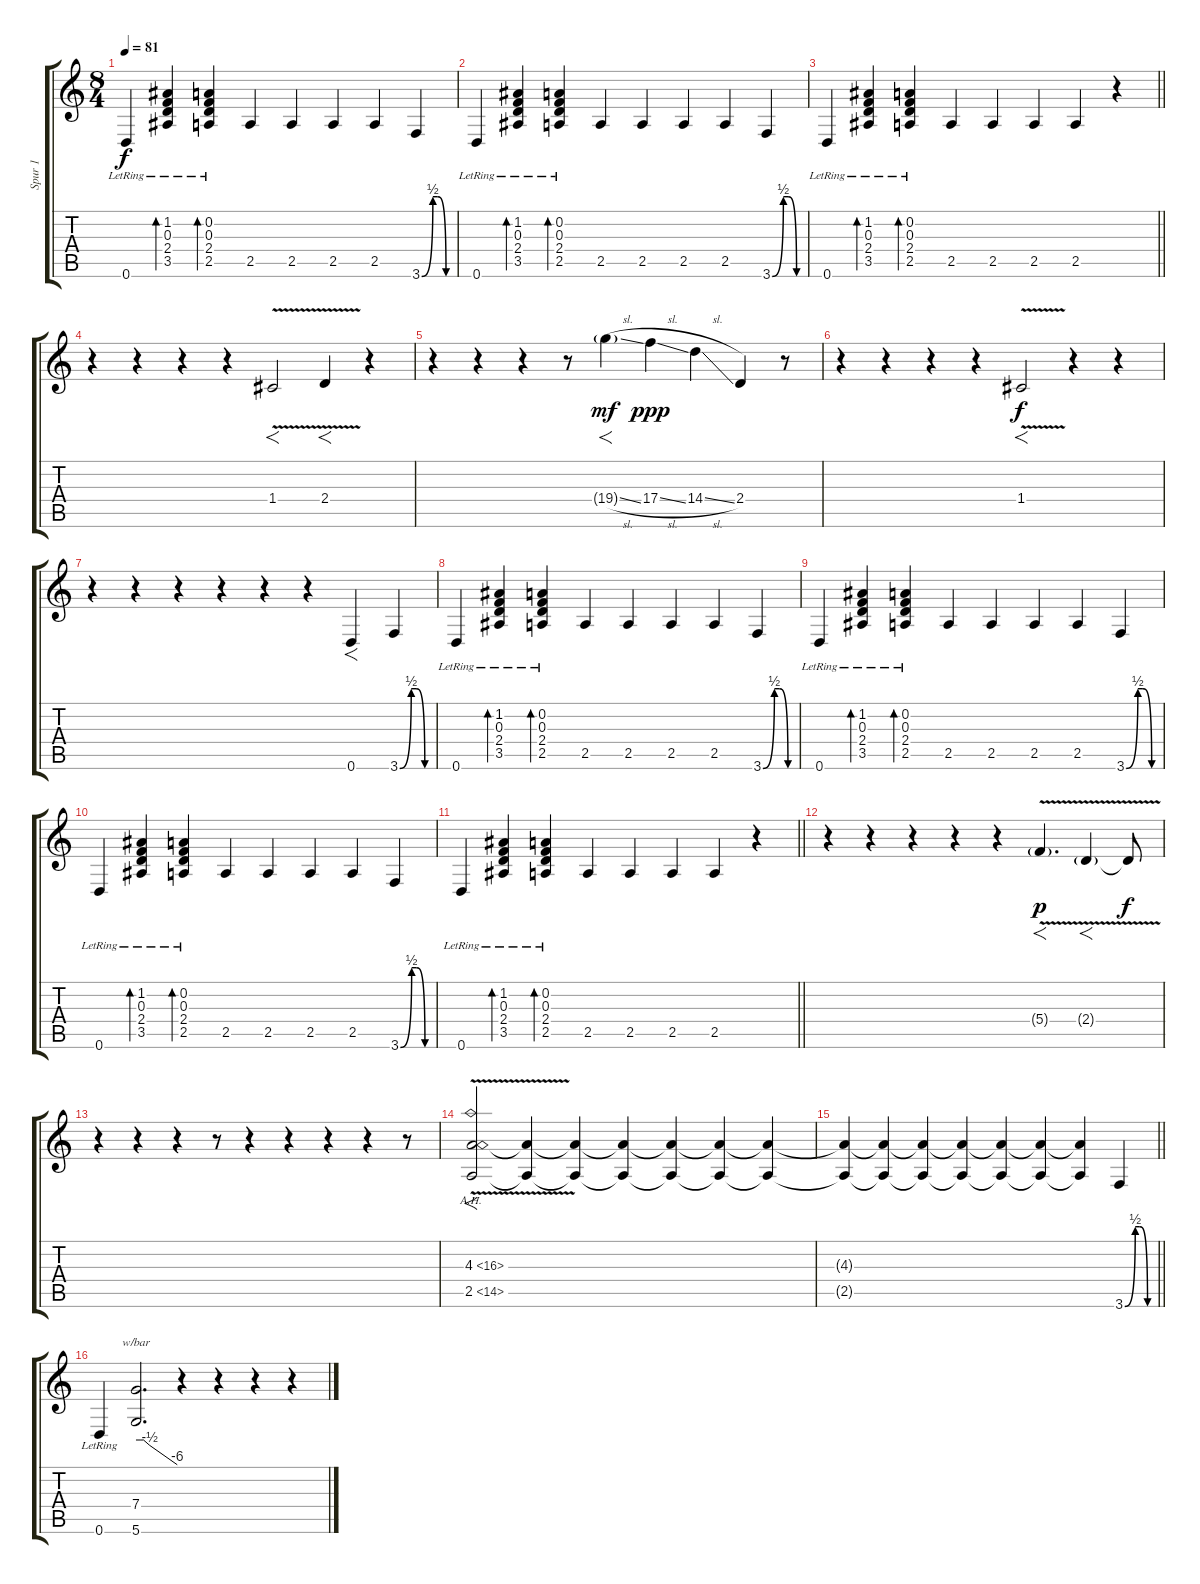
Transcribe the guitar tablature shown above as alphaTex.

\track ("Spur 1" "Spur 1") {instrument electricguitarjazz}
\staff {score tabs}
\tuning (D4 A3 F3 C3 G2 D2) {hide}
\ts (8 4)
\tempo 81
\clef g2
\ks c
0.6{lr}.4{dy f} (1.2 0.3 2.4{lr} 3.5).4{bd 60} (0.2{lr} 0.3{lr} 2.4{lr} 2.5{lr}).4{bd 60} 2.5.4 2.5.4 2.5.4 2.5.4 3.6{be (custom 0 0 21 2 30 2 46 0 60 0)}.4 |
0.6{lr}.4 (1.2 0.3 2.4{lr} 3.5).4{bd 60} (0.2{lr} 0.3{lr} 2.4{lr} 2.5{lr}).4{bd 60} 2.5.4 2.5.4 2.5.4 2.5.4 3.6{be (custom 0 0 21 2 30 2 46 0 60 0)}.4 |
\barLineRight lightlight
0.6{lr}.4 (1.2 0.3 2.4{lr} 3.5).4{bd 60} (0.2{lr} 0.3{lr} 2.4{lr} 2.5{lr}).4{bd 60} 2.5.4 2.5.4 2.5.4 2.5.4 r.4 |
\section ("" "")
r.4 r.4 r.4 r.4 1.4{v}.2{f} 2.4{v}.4{f} r.4 |
r.4 r.4 r.4 r.8 19.4{sl g}.4{f dy mf} 17.4{sl}.4{dy ppp} 14.4{sl}.4 2.4.4 r.8 |
r.4 r.4 r.4 r.4 1.4{v}.2{f dy f} r.4 r.4 |
r.4 r.4 r.4 r.4 r.4 r.4 0.6.4{f} 3.6{be (custom 0 0 21 2 30 2 46 0 60 0)}.4 |
0.6{lr}.4 (1.2 0.3 2.4{lr} 3.5).4{bd 60} (0.2{lr} 0.3{lr} 2.4{lr} 2.5{lr}).4{bd 60} 2.5.4 2.5.4 2.5.4 2.5.4 3.6{be (custom 0 0 21 2 30 2 46 0 60 0)}.4 |
0.6{lr}.4 (1.2 0.3 2.4{lr} 3.5).4{bd 60} (0.2{lr} 0.3{lr} 2.4{lr} 2.5{lr}).4{bd 60} 2.5.4 2.5.4 2.5.4 2.5.4 3.6{be (custom 0 0 21 2 30 2 46 0 60 0)}.4 |
0.6{lr}.4 (1.2 0.3 2.4{lr} 3.5).4{bd 60} (0.2{lr} 0.3{lr} 2.4{lr} 2.5{lr}).4{bd 60} 2.5.4 2.5.4 2.5.4 2.5.4 3.6{be (custom 0 0 21 2 30 2 46 0 60 0)}.4 |
\barLineRight lightlight
0.6{lr}.4 (1.2 0.3 2.4{lr} 3.5).4{bd 60} (0.2{lr} 0.3{lr} 2.4{lr} 2.5{lr}).4{bd 60} 2.5.4 2.5.4 2.5.4 2.5.4 r.4 |
r.4 r.4 r.4 r.4 r.4 5.4{v g}.4{f d dy p} 2.4{v g}.4{f} 2.4{t}.8{dy f} |
r.4 r.4 r.4 r.8 r.4 r.4 r.4 r.4 r.8 |
(4.3{ah 12 v} 2.5{ah 12 v}).2{f} (4.3{t} 2.5{t}).4 (4.3{t} 2.5{t}).4 (4.3{t} 2.5{t}).4 (4.3{t} 2.5{t}).4 (4.3{t} 2.5{t}).4 (4.3{t} 2.5{t}).4 |
\barLineRight lightlight
(4.3{t} 2.5{t}).4 (4.3{t} 2.5{t}).4 (4.3{t} 2.5{t}).4 (4.3{t} 2.5{t}).4 (4.3{t} 2.5{t}).4 (4.3{t} 2.5{t}).4 (4.3{t} 2.5{t}).4 3.6{be (custom 0 0 21 2 30 2 46 0 60 0)}.4 |
\section ("" "")
0.6{lr}.4 (7.4 5.6).2{d tbe (custom default 0 0 6 0 11 0 20 -2 60 -24)} r.4 r.4 r.4 r.4
